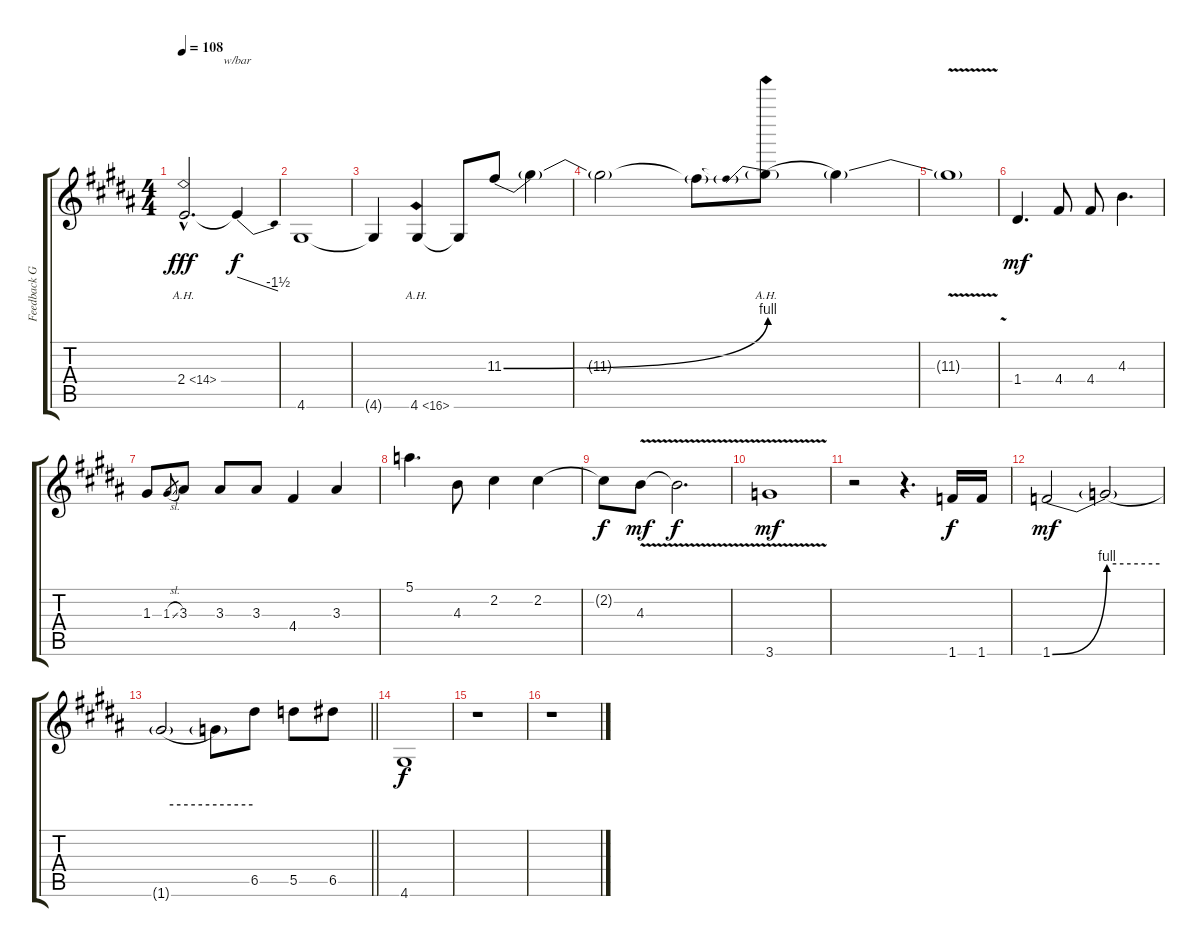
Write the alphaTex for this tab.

\track ("Feedback Guitar / Hammering" "Feedback G") {instrument distortionguitar}
\staff {score tabs}
\tuning (E4 B3 G3 D3 A2 E2) {hide}
\ts (4 4)
\tempo 108
\clef g2
\ks g#minor
2.4{ah 12 hac}.2{d dy fff} 2.4{t}.4{tbe (dive default 0 0 60 -6) dy f} |
4.6.1 |
4.6{t}.4 4.6{ah 12}.4 4.6{t}.8 11.3{be (bend 0 0 60 4)}.8 11.3{t}.4 |
11.3{t}.2 11.3{t}.8 11.3{be (prebend 0 4 60 4) ah 8 t}.8 11.3{t}.4 |
11.3{v t}.1 |
1.4.4{d dy mf} 4.4.8 4.4.8 4.3.4{d} |
1.3.8 1.3{sl}.8{gr} 3.3.8 3.3.8 3.3.8 4.4.4 3.3.4 |
5.1.4{d} 4.3.8 2.2.4 2.2.4 |
2.2{t}.8{dy f} 4.3{v}.8{dy mf} 4.3{t}.2{d dy f} |
3.6{v}.1{ot 8vb dy mf} |
r.2 r.4{d} 1.6.16{ot 8vb dy f volume 13} 1.6.16{ot 8vb} |
1.6{be (bend 0 0 60 4)}.2{ot 8vb dy mf} 1.6{be (hold 0 4 60 4) t}.2{ot 8vb} |
\barLineRight lightlight
1.6{be (hold 0 4 60 4) t}.2{ot 8vb} 1.6{t}.8{ot 8vb} 6.5.8{ot 8vb} 5.5.8{ot 8vb} 6.5.8{ot 8vb} |
4.6.1{dy f} |
r.1 |
r.1
